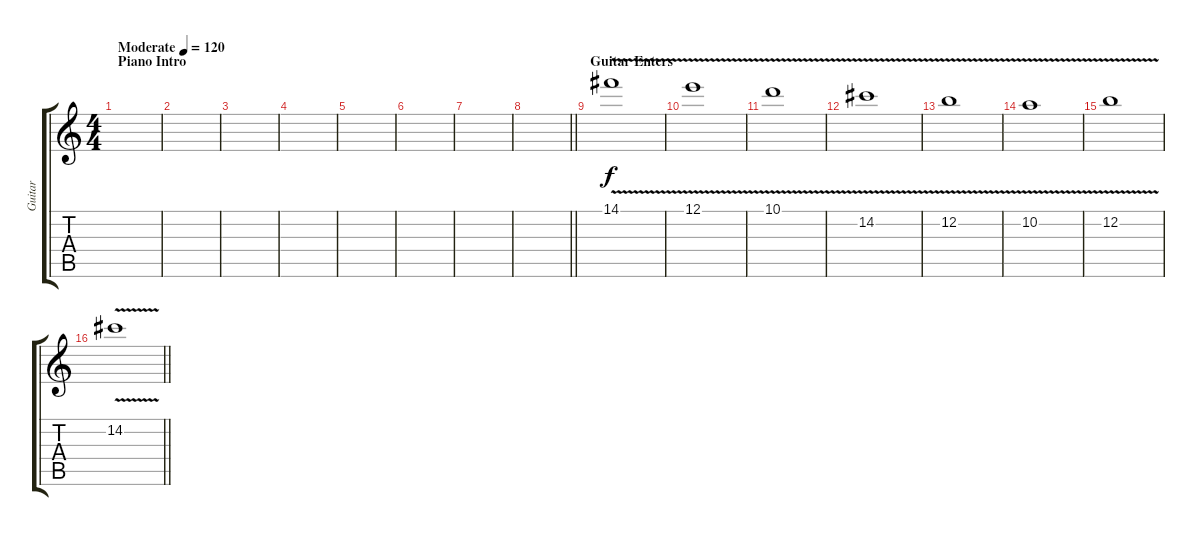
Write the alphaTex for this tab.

\track ("Guitar" "Guitar") {instrument distortionguitar}
\staff {score tabs}
\tuning (E4 B3 G3 D3 A2 E2) {hide}
\ts (4 4)
\section ("" "Piano Intro")
\tempo (120 "Moderate")
\clef g2
\ks c
|
|
|
|
|
|
|
\barLineRight lightlight
|
\section ("" "Guitar Enters")
14.1{v}.1 |
12.1{v}.1 |
10.1{v}.1 |
14.2{v}.1 |
12.2{v}.1 |
10.2{v}.1 |
12.2{v}.1 |
\barLineRight lightlight
14.2{v}.1
